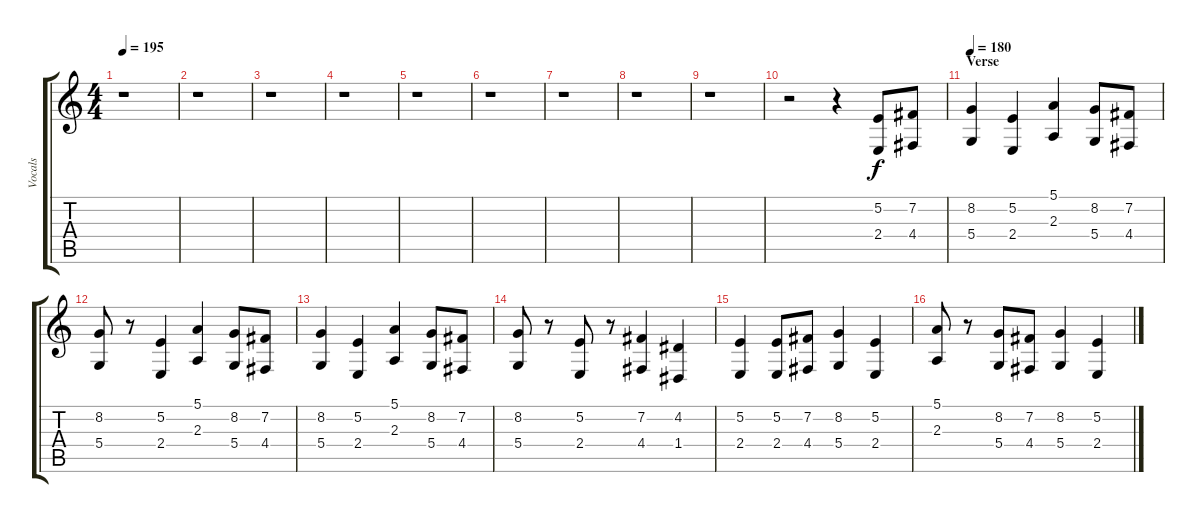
\track ("Vocals" "Vocals") {instrument lead2sawtooth}
\staff {score tabs}
\tuning (E4 B3 G3 D3 A2 E2) {hide}
\ts (4 4)
\tempo 195
\clef g2
\ks aminor
r.1{dy f} |
\section ("" "")
r.1 |
r.1 |
r.1 |
r.1 |
r.1 |
r.1 |
r.1 |
r.1 |
r.2 r.4 (5.2 2.4).8 (7.2 4.4).8 |
\section ("" "Verse")
\tempo 180
(8.2 5.4).4 (5.2 2.4).4 (5.1 2.3).4 (8.2 5.4).8 (7.2 4.4).8 |
(8.2 5.4).8 r.8 (5.2 2.4).4 (5.1 2.3).4 (8.2 5.4).8 (7.2 4.4).8 |
(8.2 5.4).4 (5.2 2.4).4 (5.1 2.3).4 (8.2 5.4).8 (7.2 4.4).8 |
(8.2 5.4).8 r.8 (5.2 2.4).8 r.8 (7.2 4.4).4 (4.2 1.4).4 |
(5.2 2.4).4 (5.2 2.4).8 (7.2 4.4).8 (8.2 5.4).4 (5.2 2.4).4 |
(5.1 2.3).8 r.8 (8.2 5.4).8 (7.2 4.4).8 (8.2 5.4).4 (5.2 2.4).4
